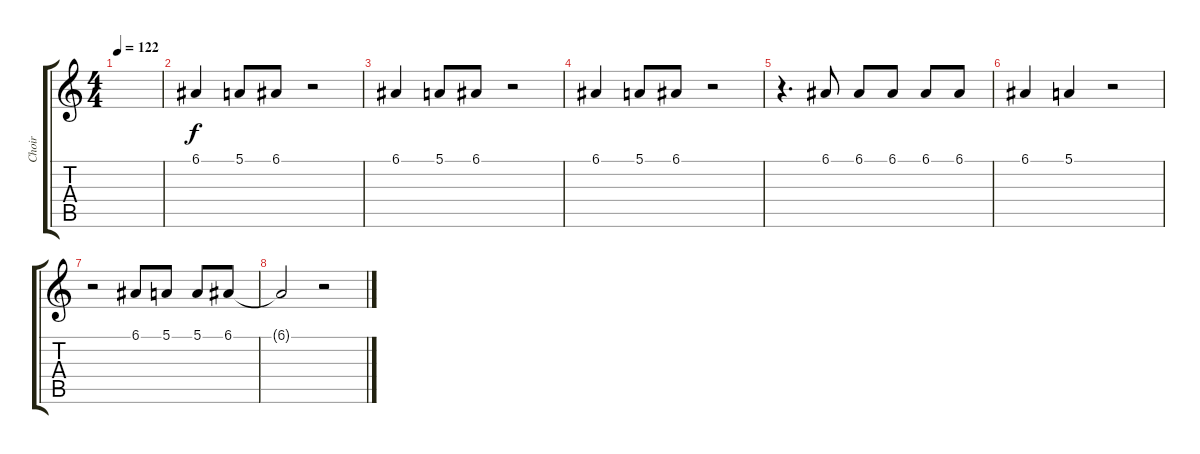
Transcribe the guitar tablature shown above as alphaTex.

\track ("Choir" "Choir") {instrument choiraahs}
\staff {score tabs}
\tuning (E4 B3 G3 D3 A2 E2) {hide}
\ts (4 4)
\tempo 122
\clef g2
\ks c
|
6.1.4 5.1.8 6.1.8 r.2 |
6.1.4 5.1.8 6.1.8 r.2 |
6.1.4 5.1.8 6.1.8 r.2 |
r.4{d} 6.1.8 6.1.8 6.1.8 6.1.8 6.1.8 |
6.1.4 5.1.4 r.2 |
r.2 6.1.8 5.1.8 5.1.8 6.1.8 |
6.1{t}.2{dy f} r.2
